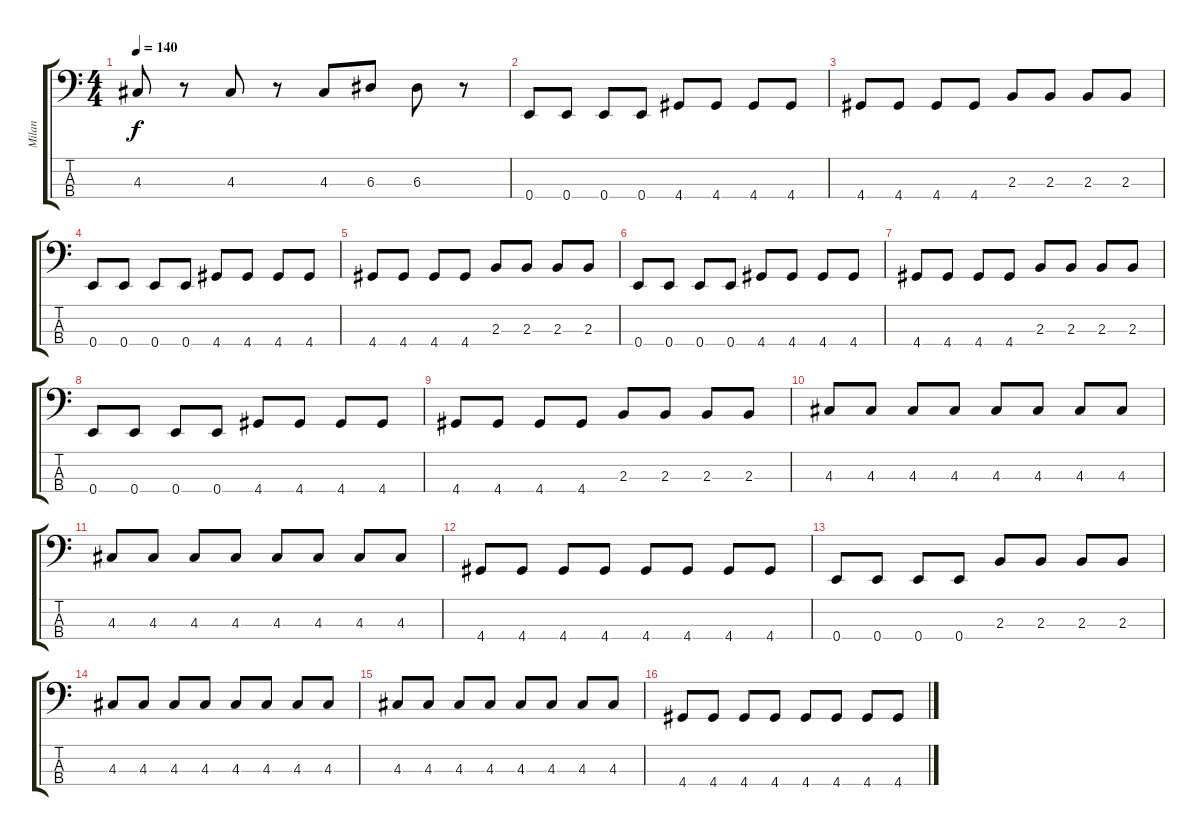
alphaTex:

\track ("Milan" "Milan") {instrument electricbasspick}
\staff {score tabs}
\tuning (G2 D2 A1 E1) {hide}
\ts (4 4)
\tempo 140
\clef f4
\ks c
4.3.8{dy f} r.8 4.3.8 r.8 4.3.8 6.3.8 6.3.8 r.8 |
0.4.8 0.4.8 0.4.8 0.4.8 4.4.8 4.4.8 4.4.8 4.4.8 |
4.4.8 4.4.8 4.4.8 4.4.8 2.3.8 2.3.8 2.3.8 2.3.8 |
0.4.8 0.4.8 0.4.8 0.4.8 4.4.8 4.4.8 4.4.8 4.4.8 |
4.4.8 4.4.8 4.4.8 4.4.8 2.3.8 2.3.8 2.3.8 2.3.8 |
0.4.8 0.4.8 0.4.8 0.4.8 4.4.8 4.4.8 4.4.8 4.4.8 |
4.4.8 4.4.8 4.4.8 4.4.8 2.3.8 2.3.8 2.3.8 2.3.8 |
0.4.8 0.4.8 0.4.8 0.4.8 4.4.8 4.4.8 4.4.8 4.4.8 |
4.4.8 4.4.8 4.4.8 4.4.8 2.3.8 2.3.8 2.3.8 2.3.8 |
4.3.8 4.3.8 4.3.8 4.3.8 4.3.8 4.3.8 4.3.8 4.3.8 |
4.3.8 4.3.8 4.3.8 4.3.8 4.3.8 4.3.8 4.3.8 4.3.8 |
4.4.8 4.4.8 4.4.8 4.4.8 4.4.8 4.4.8 4.4.8 4.4.8 |
0.4.8 0.4.8 0.4.8 0.4.8 2.3.8 2.3.8 2.3.8 2.3.8 |
4.3.8 4.3.8 4.3.8 4.3.8 4.3.8 4.3.8 4.3.8 4.3.8 |
4.3.8 4.3.8 4.3.8 4.3.8 4.3.8 4.3.8 4.3.8 4.3.8 |
4.4.8 4.4.8 4.4.8 4.4.8 4.4.8 4.4.8 4.4.8 4.4.8
